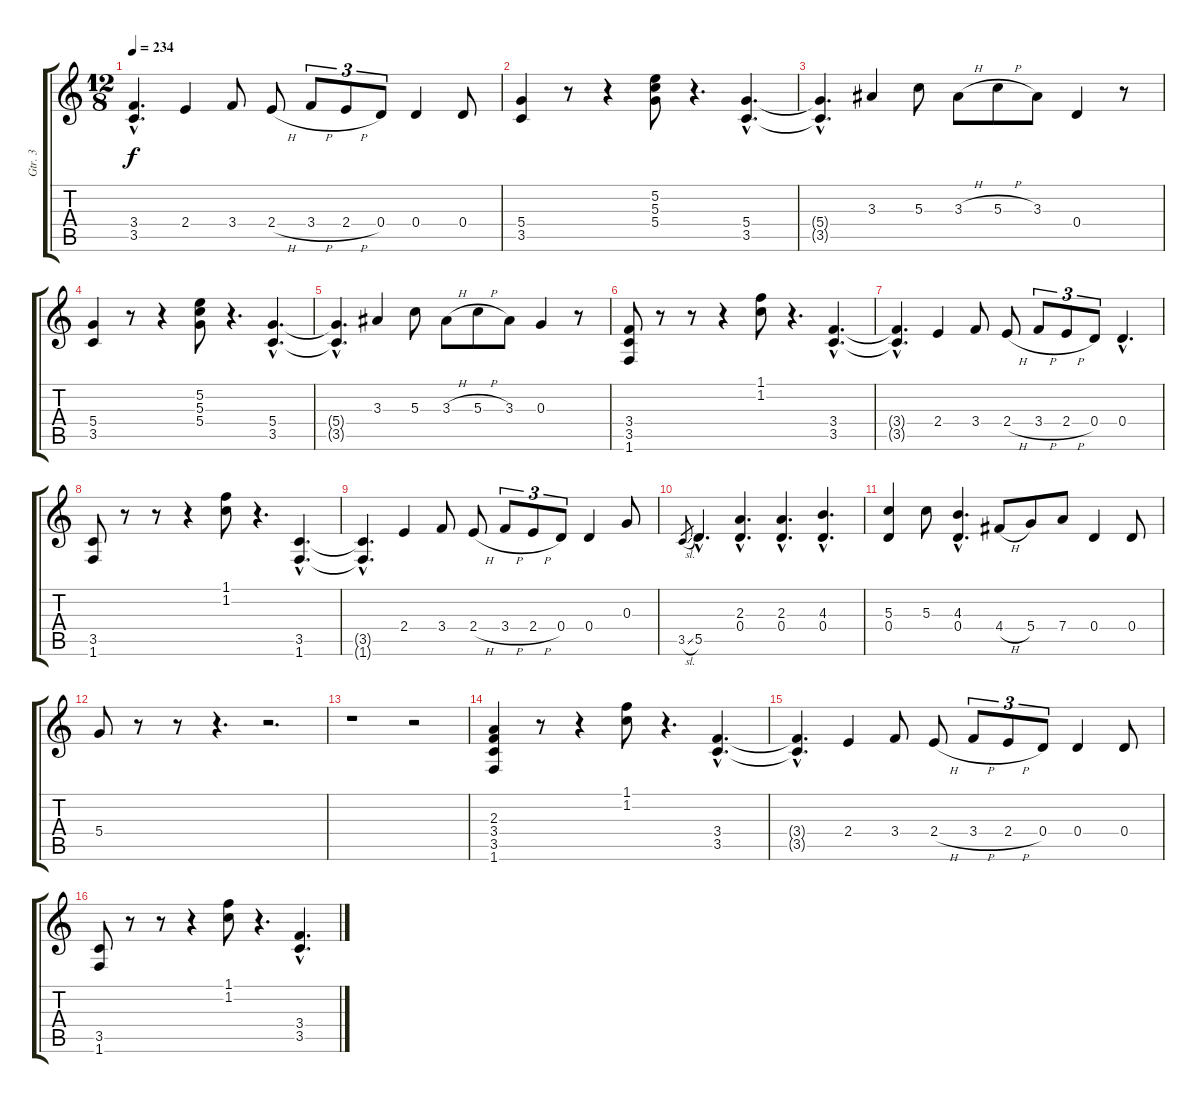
\track ("Gtr. 3" "Gtr. 3") {instrument distortionguitar}
\staff {score tabs}
\tuning (E4 B3 G3 D3 A2 E2) {hide}
\ts (12 8)
\tempo 234
\clef g2
\ks c
(3.4{hac t} 3.5{hac t}).4{d dy f} 2.4.4 3.4.8 2.4{h}.8 3.4{h}.8{tu (3 2)} 2.4{h}.8{tu (3 2)} 0.4.8{tu (3 2)} 0.4.4 0.4.8 |
(5.4 3.5).4 r.8 r.4 (5.2 5.3 5.4).8 r.4{d} (5.4{hac} 3.5{hac}).4{d} |
(5.4{hac t} 3.5{hac t}).4{d} 3.3.4 5.3.8 3.3{h}.8 5.3{h}.8 3.3.8 0.4.4 r.8 |
(5.4 3.5).4 r.8 r.4 (5.2 5.3 5.4).8 r.4{d} (5.4{hac} 3.5{hac}).4{d} |
(5.4{hac t} 3.5{hac t}).4{d} 3.3.4 5.3.8 3.3{h}.8 5.3{h}.8 3.3.8 0.3.4 r.8 |
(3.4 3.5 1.6).8 r.8 r.8 r.4 (1.1 1.2).8 r.4{d} (3.4{hac} 3.5{hac}).4{d} |
(3.4{hac t} 3.5{hac t}).4{d} 2.4.4 3.4.8 2.4{h}.8 3.4{h}.8{tu (3 2)} 2.4{h}.8{tu (3 2)} 0.4.8{tu (3 2)} 0.4{hac}.4{d} |
(3.5 1.6).8 r.8 r.8 r.4 (1.1 1.2).8 r.4{d} (3.5{hac} 1.6{hac}).4{d} |
(3.5{hac t} 1.6{hac t}).4{d} 2.4.4 3.4.8 2.4{h}.8 3.4{h}.8{tu (3 2)} 2.4{h}.8{tu (3 2)} 0.4.8{tu (3 2)} 0.4.4 0.3.8 |
3.5{sl}.8{gr} 5.5{hac}.4{d} (2.3{hac} 0.4{hac}).4{d} (2.3{hac} 0.4{hac}).4{d} (4.3{hac} 0.4{hac}).4{d} |
(5.3 0.4).4 5.3.8 (4.3{hac} 0.4{hac}).4{d} 4.4{h}.8 5.4.8 7.4.8 0.4.4 0.4.8 |
5.4.8 r.8 r.8 r.4{d} r.2{d} |
r.1 r.2 |
(2.3 3.4 3.5 1.6).4 r.8 r.4 (1.1 1.2).8 r.4{d} (3.4{hac} 3.5{hac}).4{d} |
(3.4{hac t} 3.5{hac t}).4{d} 2.4.4 3.4.8 2.4{h}.8 3.4{h}.8{tu (3 2)} 2.4{h}.8{tu (3 2)} 0.4.8{tu (3 2)} 0.4.4 0.4.8 |
(3.5 1.6).8 r.8 r.8 r.4 (1.1 1.2).8 r.4{d} (3.4{hac} 3.5{hac}).4{d}
